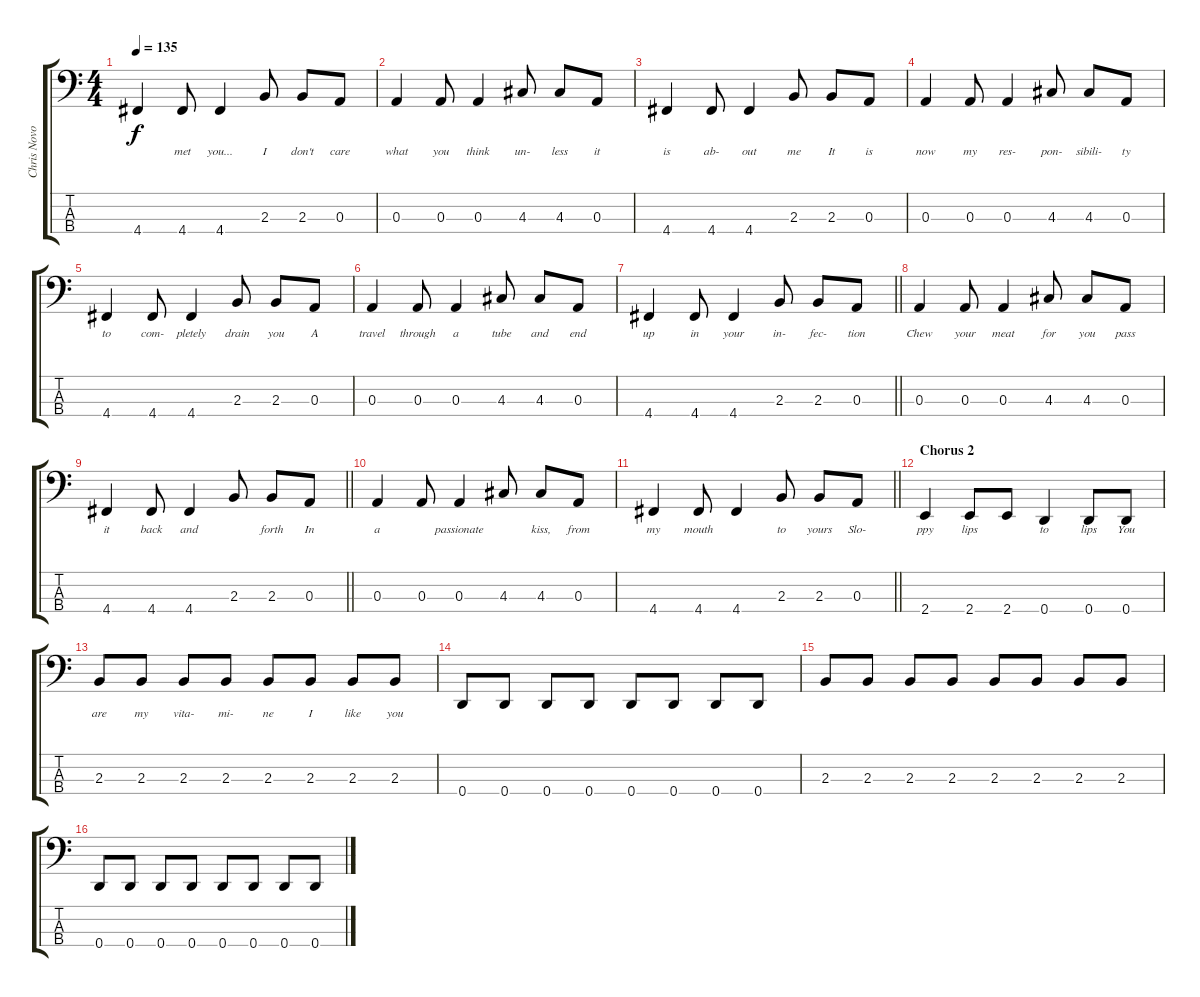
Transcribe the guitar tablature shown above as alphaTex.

\track ("Chris Novoselic" "Chris Novo") {instrument electricbasspick}
\staff {score tabs}
\tuning (G2 D2 A1 D1) {hide}
\ts (4 4)
\tempo 135
\clef f4
\ks c
4.4.4{lyrics (0 "") lyrics (1 "") lyrics (2 "") lyrics (3 "") lyrics (4 "") dy f} 4.4.8{lyrics (0 "met") lyrics (1 "") lyrics (2 "") lyrics (3 "") lyrics (4 "")} 4.4.4{lyrics (0 "you...") lyrics (1 "") lyrics (2 "") lyrics (3 "") lyrics (4 "")} 2.3.8{lyrics (0 "I") lyrics (1 "") lyrics (2 "") lyrics (3 "") lyrics (4 "")} 2.3.8{lyrics (0 "don't") lyrics (1 "") lyrics (2 "") lyrics (3 "") lyrics (4 "")} 0.3.8{lyrics (0 "care") lyrics (1 "") lyrics (2 "") lyrics (3 "") lyrics (4 "")} |
0.3.4{lyrics (0 "what") lyrics (1 "") lyrics (2 "") lyrics (3 "") lyrics (4 "")} 0.3.8{lyrics (0 "you") lyrics (1 "") lyrics (2 "") lyrics (3 "") lyrics (4 "")} 0.3.4{lyrics (0 "think") lyrics (1 "") lyrics (2 "") lyrics (3 "") lyrics (4 "")} 4.3.8{lyrics (0 "un-") lyrics (1 "") lyrics (2 "") lyrics (3 "") lyrics (4 "")} 4.3.8{lyrics (0 "less") lyrics (1 "") lyrics (2 "") lyrics (3 "") lyrics (4 "")} 0.3.8{lyrics (0 "it") lyrics (1 "") lyrics (2 "") lyrics (3 "") lyrics (4 "")} |
4.4.4{lyrics (0 "is") lyrics (1 "") lyrics (2 "") lyrics (3 "") lyrics (4 "")} 4.4.8{lyrics (0 "ab-") lyrics (1 "") lyrics (2 "") lyrics (3 "") lyrics (4 "")} 4.4.4{lyrics (0 "out") lyrics (1 "") lyrics (2 "") lyrics (3 "") lyrics (4 "")} 2.3.8{lyrics (0 "me") lyrics (1 "") lyrics (2 "") lyrics (3 "") lyrics (4 "")} 2.3.8{lyrics (0 "It") lyrics (1 "") lyrics (2 "") lyrics (3 "") lyrics (4 "")} 0.3.8{lyrics (0 "is") lyrics (1 "") lyrics (2 "") lyrics (3 "") lyrics (4 "")} |
0.3.4{lyrics (0 "now") lyrics (1 "") lyrics (2 "") lyrics (3 "") lyrics (4 "")} 0.3.8{lyrics (0 "my") lyrics (1 "") lyrics (2 "") lyrics (3 "") lyrics (4 "")} 0.3.4{lyrics (0 "res-") lyrics (1 "") lyrics (2 "") lyrics (3 "") lyrics (4 "")} 4.3.8{lyrics (0 "pon-") lyrics (1 "") lyrics (2 "") lyrics (3 "") lyrics (4 "")} 4.3.8{lyrics (0 "sibili-") lyrics (1 "") lyrics (2 "") lyrics (3 "") lyrics (4 "")} 0.3.8{lyrics (0 "ty") lyrics (1 "") lyrics (2 "") lyrics (3 "") lyrics (4 "")} |
4.4.4{lyrics (0 "to") lyrics (1 "") lyrics (2 "") lyrics (3 "") lyrics (4 "")} 4.4.8{lyrics (0 "com-") lyrics (1 "") lyrics (2 "") lyrics (3 "") lyrics (4 "")} 4.4.4{lyrics (0 "pletely") lyrics (1 "") lyrics (2 "") lyrics (3 "") lyrics (4 "")} 2.3.8{lyrics (0 "drain") lyrics (1 "") lyrics (2 "") lyrics (3 "") lyrics (4 "")} 2.3.8{lyrics (0 "you") lyrics (1 "") lyrics (2 "") lyrics (3 "") lyrics (4 "")} 0.3.8{lyrics (0 "A") lyrics (1 "") lyrics (2 "") lyrics (3 "") lyrics (4 "")} |
0.3.4{lyrics (0 "travel") lyrics (1 "") lyrics (2 "") lyrics (3 "") lyrics (4 "")} 0.3.8{lyrics (0 "through") lyrics (1 "") lyrics (2 "") lyrics (3 "") lyrics (4 "")} 0.3.4{lyrics (0 "a") lyrics (1 "") lyrics (2 "") lyrics (3 "") lyrics (4 "")} 4.3.8{lyrics (0 "tube") lyrics (1 "") lyrics (2 "") lyrics (3 "") lyrics (4 "")} 4.3.8{lyrics (0 "and") lyrics (1 "") lyrics (2 "") lyrics (3 "") lyrics (4 "")} 0.3.8{lyrics (0 "end") lyrics (1 "") lyrics (2 "") lyrics (3 "") lyrics (4 "")} |
\barLineRight lightlight
4.4.4{lyrics (0 "up") lyrics (1 "") lyrics (2 "") lyrics (3 "") lyrics (4 "")} 4.4.8{lyrics (0 "in") lyrics (1 "") lyrics (2 "") lyrics (3 "") lyrics (4 "")} 4.4.4{lyrics (0 "your") lyrics (1 "") lyrics (2 "") lyrics (3 "") lyrics (4 "")} 2.3.8{lyrics (0 "in-") lyrics (1 "") lyrics (2 "") lyrics (3 "") lyrics (4 "")} 2.3.8{lyrics (0 "fec-") lyrics (1 "") lyrics (2 "") lyrics (3 "") lyrics (4 "")} 0.3.8{lyrics (0 "tion") lyrics (1 "") lyrics (2 "") lyrics (3 "") lyrics (4 "")} |
0.3.4{lyrics (0 "Chew") lyrics (1 "") lyrics (2 "") lyrics (3 "") lyrics (4 "")} 0.3.8{lyrics (0 "your") lyrics (1 "") lyrics (2 "") lyrics (3 "") lyrics (4 "")} 0.3.4{lyrics (0 "meat") lyrics (1 "") lyrics (2 "") lyrics (3 "") lyrics (4 "")} 4.3.8{lyrics (0 "for") lyrics (1 "") lyrics (2 "") lyrics (3 "") lyrics (4 "")} 4.3.8{lyrics (0 "you") lyrics (1 "") lyrics (2 "") lyrics (3 "") lyrics (4 "")} 0.3.8{lyrics (0 "pass") lyrics (1 "") lyrics (2 "") lyrics (3 "") lyrics (4 "")} |
\barLineRight lightlight
4.4.4{lyrics (0 "it") lyrics (1 "") lyrics (2 "") lyrics (3 "") lyrics (4 "")} 4.4.8{lyrics (0 "back") lyrics (1 "") lyrics (2 "") lyrics (3 "") lyrics (4 "")} 4.4.4{lyrics (0 "and") lyrics (1 "") lyrics (2 "") lyrics (3 "") lyrics (4 "")} 2.3.8{lyrics (0 "") lyrics (1 "") lyrics (2 "") lyrics (3 "") lyrics (4 "")} 2.3.8{lyrics (0 "forth") lyrics (1 "") lyrics (2 "") lyrics (3 "") lyrics (4 "")} 0.3.8{lyrics (0 "In") lyrics (1 "") lyrics (2 "") lyrics (3 "") lyrics (4 "")} |
0.3.4{lyrics (0 "a") lyrics (1 "") lyrics (2 "") lyrics (3 "") lyrics (4 "")} 0.3.8{lyrics (0 "") lyrics (1 "") lyrics (2 "") lyrics (3 "") lyrics (4 "")} 0.3.4{lyrics (0 "passionate") lyrics (1 "") lyrics (2 "") lyrics (3 "") lyrics (4 "")} 4.3.8{lyrics (0 "") lyrics (1 "") lyrics (2 "") lyrics (3 "") lyrics (4 "")} 4.3.8{lyrics (0 "kiss,") lyrics (1 "") lyrics (2 "") lyrics (3 "") lyrics (4 "")} 0.3.8{lyrics (0 "from") lyrics (1 "") lyrics (2 "") lyrics (3 "") lyrics (4 "")} |
\barLineRight lightlight
4.4.4{lyrics (0 "my") lyrics (1 "") lyrics (2 "") lyrics (3 "") lyrics (4 "")} 4.4.8{lyrics (0 "mouth") lyrics (1 "") lyrics (2 "") lyrics (3 "") lyrics (4 "")} 4.4.4{lyrics (0 "") lyrics (1 "") lyrics (2 "") lyrics (3 "") lyrics (4 "")} 2.3.8{lyrics (0 "to") lyrics (1 "") lyrics (2 "") lyrics (3 "") lyrics (4 "")} 2.3.8{lyrics (0 "yours") lyrics (1 "") lyrics (2 "") lyrics (3 "") lyrics (4 "")} 0.3.8{lyrics (0 "Slo-") lyrics (1 "") lyrics (2 "") lyrics (3 "") lyrics (4 "")} |
\section ("" "Chorus 2")
2.4.4{lyrics (0 "ppy") lyrics (1 "") lyrics (2 "") lyrics (3 "") lyrics (4 "")} 2.4.8{lyrics (0 "lips") lyrics (1 "") lyrics (2 "") lyrics (3 "") lyrics (4 "")} 2.4.8{lyrics (0 "") lyrics (1 "") lyrics (2 "") lyrics (3 "") lyrics (4 "")} 0.4.4{lyrics (0 "to") lyrics (1 "") lyrics (2 "") lyrics (3 "") lyrics (4 "")} 0.4.8{lyrics (0 "lips") lyrics (1 "") lyrics (2 "") lyrics (3 "") lyrics (4 "")} 0.4.8{lyrics (0 "You") lyrics (1 "") lyrics (2 "") lyrics (3 "") lyrics (4 "")} |
2.3.8{lyrics (0 "are") lyrics (1 "") lyrics (2 "") lyrics (3 "") lyrics (4 "")} 2.3.8{lyrics (0 "my") lyrics (1 "") lyrics (2 "") lyrics (3 "") lyrics (4 "")} 2.3.8{lyrics (0 "vita-") lyrics (1 "") lyrics (2 "") lyrics (3 "") lyrics (4 "")} 2.3.8{lyrics (0 "mi-") lyrics (1 "") lyrics (2 "") lyrics (3 "") lyrics (4 "")} 2.3.8{lyrics (0 "ne") lyrics (1 "") lyrics (2 "") lyrics (3 "") lyrics (4 "")} 2.3.8{lyrics (0 "I") lyrics (1 "") lyrics (2 "") lyrics (3 "") lyrics (4 "")} 2.3.8{lyrics (0 "like") lyrics (1 "") lyrics (2 "") lyrics (3 "") lyrics (4 "")} 2.3.8{lyrics (0 "you") lyrics (1 "") lyrics (2 "") lyrics (3 "") lyrics (4 "")} |
0.4.8 0.4.8 0.4.8 0.4.8 0.4.8 0.4.8 0.4.8 0.4.8 |
2.3.8 2.3.8 2.3.8 2.3.8 2.3.8 2.3.8 2.3.8 2.3.8 |
0.4.8 0.4.8 0.4.8 0.4.8 0.4.8 0.4.8 0.4.8 0.4.8
